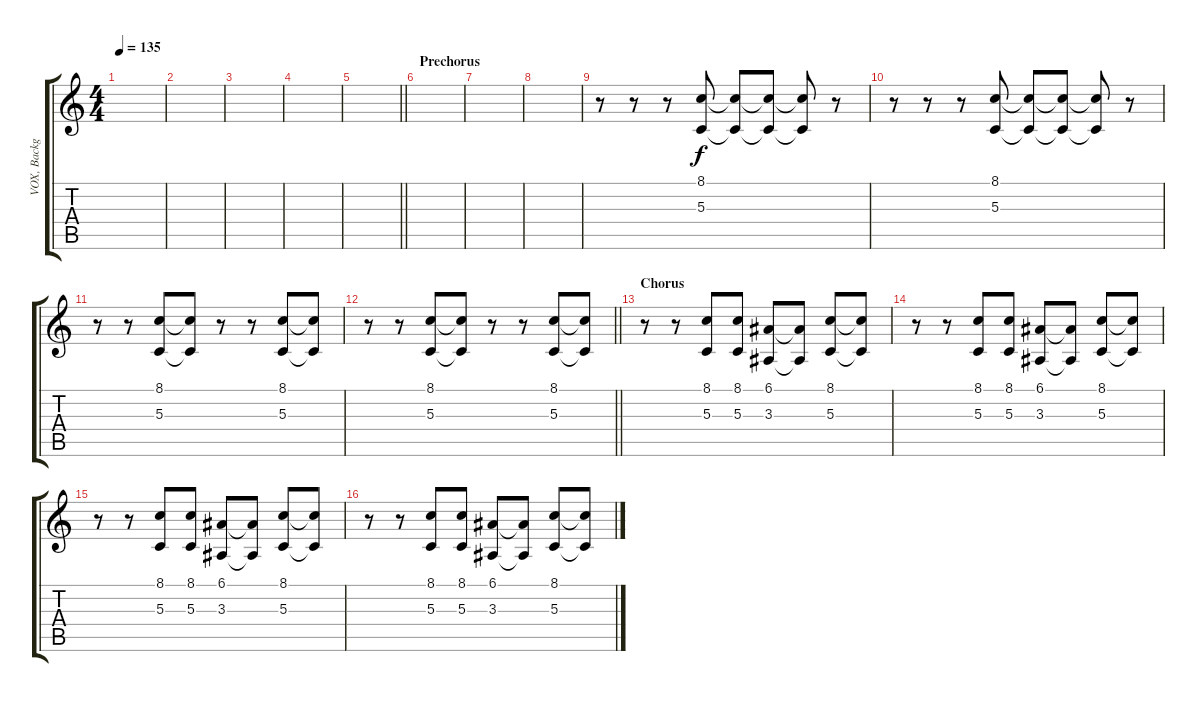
\track ("VOX, Background" "VOX, Backg") {instrument lead6voice}
\staff {score tabs}
\tuning (E4 B3 G3 D3 A2 E2) {hide}
\ts (4 4)
\tempo 135
\clef g2
\ks c
|
|
|
|
\barLineRight lightlight
|
\section ("" "Prechorus")
|
|
|
r.8 r.8 r.8 (8.1 5.3).8 (8.1{t} 5.3{t}).8 (8.1{t} 5.3{t}).8 (8.1{t} 5.3{t}).8 r.8 |
r.8 r.8 r.8 (8.1 5.3).8 (8.1{t} 5.3{t}).8 (8.1{t} 5.3{t}).8 (8.1{t} 5.3{t}).8 r.8 |
r.8 r.8 (8.1 5.3).8 (8.1{t} 5.3{t}).8 r.8 r.8 (8.1 5.3).8 (8.1{t} 5.3{t}).8 |
\barLineRight lightlight
r.8 r.8 (8.1 5.3).8 (8.1{t} 5.3{t}).8 r.8 r.8 (8.1 5.3).8 (8.1{t} 5.3{t}).8 |
\section ("" "Chorus")
r.8 r.8 (8.1 5.3).8 (8.1 5.3).8 (6.1 3.3).8 (6.1{t} 3.3{t}).8 (8.1 5.3).8 (8.1{t} 5.3{t}).8 |
r.8 r.8 (8.1 5.3).8 (8.1 5.3).8 (6.1 3.3).8 (6.1{t} 3.3{t}).8 (8.1 5.3).8 (8.1{t} 5.3{t}).8 |
r.8 r.8 (8.1 5.3).8 (8.1 5.3).8 (6.1 3.3).8 (6.1{t} 3.3{t}).8 (8.1 5.3).8 (8.1{t} 5.3{t}).8 |
r.8 r.8 (8.1 5.3).8 (8.1 5.3).8 (6.1 3.3).8 (6.1{t} 3.3{t}).8 (8.1 5.3).8 (8.1{t} 5.3{t}).8
